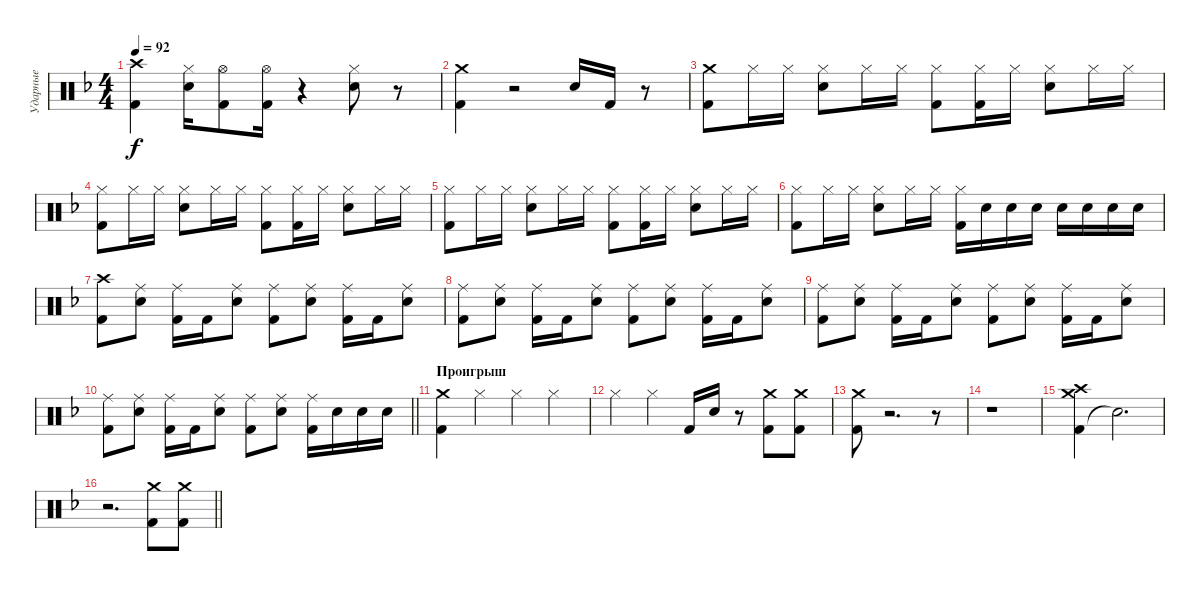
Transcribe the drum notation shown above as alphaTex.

\track ("Ударные" "Ударные") {instrument percussion}
\staff {score}
\articulation defaults
\ts (4 4)
\tempo 92
\clef neutral
\ks dminor
("Kick (hit) 2" "Crash high (hit)").4{dy f} ("Snare (hit) 2" "Hi-Hat (closed)").16 ("Kick (hit) 2" "Hi-Hat (open)").8 ("Kick (hit) 2" "Hi-Hat (open)").16 r.4 ("Snare (hit) 2" "Hi-Hat (closed)").8 r.8 |
("Kick (hit) 2" "Crash medium (hit)").4 r.2 "Snare (hit) 2".16 "Kick (hit) 2".16 r.8 |
("Crash medium (hit)" "Kick (hit) 2").8 "Hi-Hat (closed)".16 "Hi-Hat (closed)".16 ("Hi-Hat (closed)" "Snare (hit) 2").8 "Hi-Hat (closed)".16 "Hi-Hat (closed)".16 ("Hi-Hat (closed)" "Kick (hit) 2").8 ("Hi-Hat (closed)" "Kick (hit) 2").16 "Hi-Hat (closed)".16 ("Hi-Hat (closed)" "Snare (hit) 2").8 "Hi-Hat (closed)".16 "Hi-Hat (closed)".16 |
("Hi-Hat (closed)" "Kick (hit) 2").8 "Hi-Hat (closed)".16 "Hi-Hat (closed)".16 ("Hi-Hat (closed)" "Snare (hit) 2").8 "Hi-Hat (closed)".16 "Hi-Hat (closed)".16 ("Hi-Hat (closed)" "Kick (hit) 2").8 ("Hi-Hat (closed)" "Kick (hit) 2").16 "Hi-Hat (closed)".16 ("Hi-Hat (closed)" "Snare (hit) 2").8 "Hi-Hat (closed)".16 "Hi-Hat (closed)".16 |
("Hi-Hat (closed)" "Kick (hit) 2").8 "Hi-Hat (closed)".16 "Hi-Hat (closed)".16 ("Hi-Hat (closed)" "Snare (hit) 2").8 "Hi-Hat (closed)".16 "Hi-Hat (closed)".16 ("Hi-Hat (closed)" "Kick (hit) 2").8 ("Hi-Hat (closed)" "Kick (hit) 2").16 "Hi-Hat (closed)".16 ("Hi-Hat (closed)" "Snare (hit) 2").8 "Hi-Hat (closed)".16 "Hi-Hat (closed)".16 |
("Kick (hit) 2" "Hi-Hat (closed)").8 "Hi-Hat (closed)".16 "Hi-Hat (closed)".16 ("Snare (hit) 2" "Hi-Hat (closed)").8 "Hi-Hat (closed)".16 "Hi-Hat (closed)".16 ("Kick (hit) 2" "Hi-Hat (closed)").16 "Snare (hit) 2".16 "Snare (hit) 2".16 "Snare (hit) 2".16 "Snare (hit) 2".16 "Snare (hit) 2".16 "Snare (hit) 2".16 "Snare (hit) 2".16 |
("Kick (hit) 2" "Crash high (hit)").8 ("Snare (hit) 2" "Ride (middle)").8 ("Kick (hit) 2" "Ride (middle)").16 "Kick (hit) 2".16 ("Snare (hit) 2" "Ride (middle)").8 ("Kick (hit) 2" "Ride (middle)").8 ("Snare (hit) 2" "Ride (middle)").8 ("Kick (hit) 2" "Ride (middle)").16 "Kick (hit) 2".16 ("Snare (hit) 2" "Ride (middle)").8 |
("Kick (hit) 2" "Ride (middle)").8 ("Snare (hit) 2" "Ride (middle)").8 ("Kick (hit) 2" "Ride (middle)").16 "Kick (hit) 2".16 ("Snare (hit) 2" "Ride (middle)").8 ("Kick (hit) 2" "Ride (middle)").8 ("Snare (hit) 2" "Ride (middle)").8 ("Kick (hit) 2" "Ride (middle)").16 "Kick (hit) 2".16 ("Snare (hit) 2" "Ride (middle)").8 |
("Kick (hit) 2" "Ride (middle)").8 ("Snare (hit) 2" "Ride (middle)").8 ("Kick (hit) 2" "Ride (middle)").16 "Kick (hit) 2".16 ("Snare (hit) 2" "Ride (middle)").8 ("Kick (hit) 2" "Ride (middle)").8 ("Snare (hit) 2" "Ride (middle)").8 ("Kick (hit) 2" "Ride (middle)").16 "Kick (hit) 2".16 ("Snare (hit) 2" "Ride (middle)").8 |
\barLineRight lightlight
("Kick (hit) 2" "Ride (middle)").8 ("Snare (hit) 2" "Ride (middle)").8 ("Kick (hit) 2" "Ride (middle)").16 "Kick (hit) 2".16 ("Snare (hit) 2" "Ride (middle)").8 ("Kick (hit) 2" "Ride (middle)").8 ("Snare (hit) 2" "Ride (middle)").8 ("Kick (hit) 2" "Ride (middle)").16 "Snare (hit) 2".16 "Snare (hit) 2".16 "Snare (hit) 2".16 |
\section ("" "Проигрыш")
("Kick (hit) 2" "Crash medium (hit)").4 "Hi-Hat (closed)".4 "Hi-Hat (closed)".4 "Hi-Hat (closed)".4 |
"Hi-Hat (closed)".4 "Hi-Hat (closed)".4 "Kick (hit) 2".16 "Snare (hit) 2".16 r.8 ("Kick (hit) 2" "Crash medium (hit)").8 ("Kick (hit) 2" "Crash medium (hit)").8 |
("Kick (hit) 2" "Crash medium (hit)").8 r.2{d} r.8 |
r.1 |
("Kick (hit) 2" "Crash high (hit)" "Crash medium (hit)").4 "Snare (hit)"{t}.2{d} |
\barLineRight lightlight
r.2{d} ("Kick (hit) 2" "Crash medium (hit)").8 ("Kick (hit) 2" "Crash medium (hit)").8
